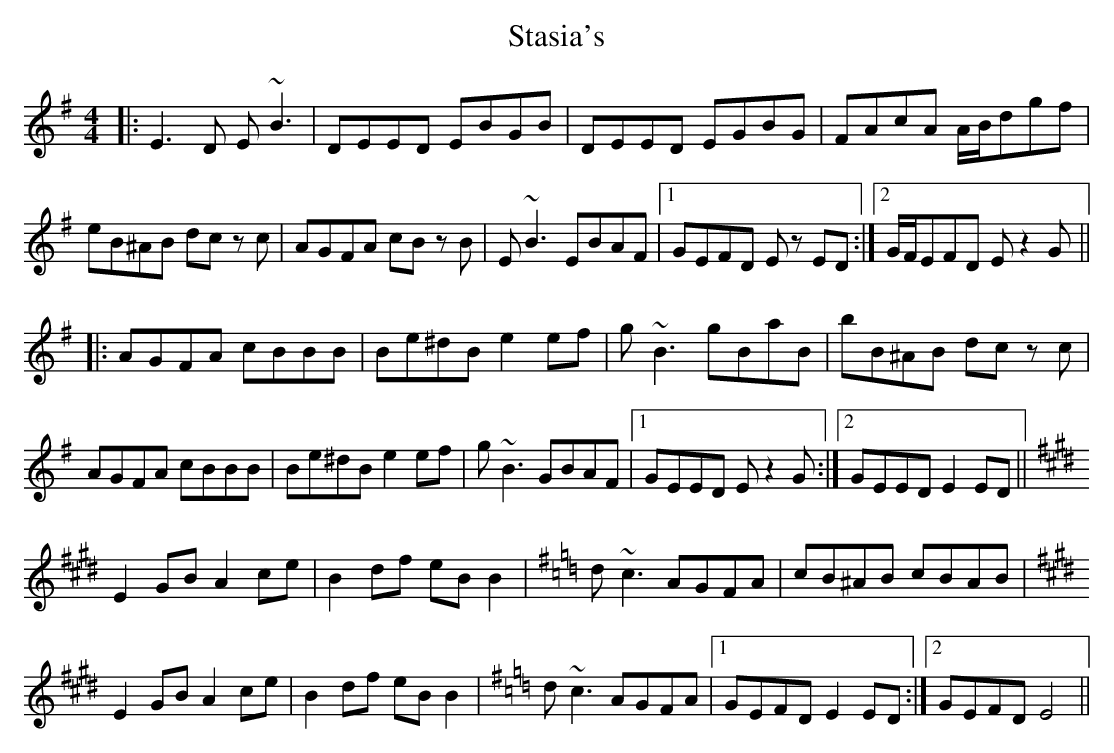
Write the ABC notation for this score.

X:1
T: Stasia's
M: 4/4
L: 1/8
K: Emin
|:E3D E~B3|DEED EBGB|DEED EGBG|FAcA A/B/dgf|
eB^AB dc zc|AGFA cB zB|E~B3 EBAF|1 GEFD Ez ED:|2 G/F/EFD Ez2G||
|:AGFA cBBB|Be^dB e2 ef|g~B3 gBaB|bB^AB dc zc|
AGFA cBBB|Be^dB e2 ef|g~B3 GBAF|1 GEED E z2 G:|2 GEED E2 ED||
[K:Emaj]E2 GB A2 ce|B2 df eB B2|[K:Emin]d~c3 AGFA|cB^AB cBAB|
[K:Emaj]E2 GB A2 ce|B2 df eB B2|[K:Emin]d~c3 AGFA|1 GEFD E2 ED:|2 GEFD E4||
